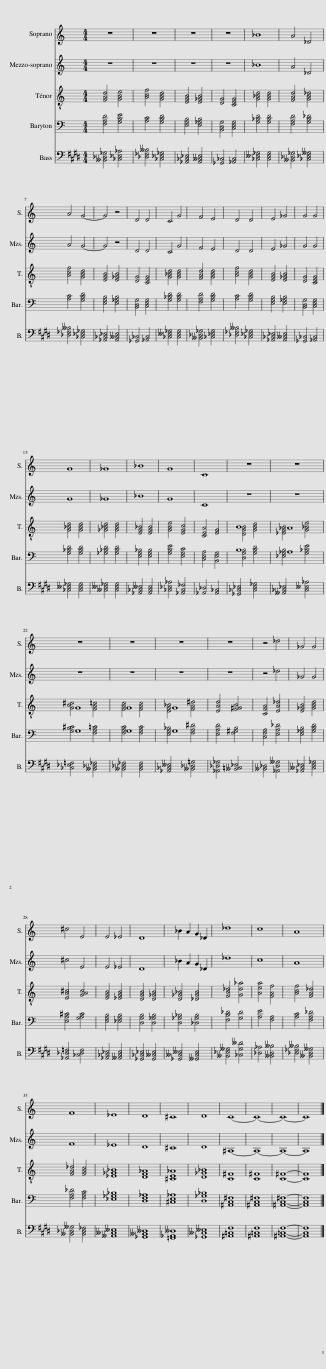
X:1
%%score 1 2 ( 3 4 ) ( 5 6 ) 7
L:1/8
M:4/4
I:linebreak $
K:C
V:1 treble
V:2 treble
V:3 treble-8
V:4 treble-8
V:5 bass
V:6 bass
V:7 bass
V:1
 z8 | z8 | z8 | z8 | _B8 | %5
 A4 _D4 |$ A4 G4- | G4 z4 | D4 D4 | C4 G4 | %10
 F4 E4 | D4 D4 | E4 _G4 | G4 G4 |$ G8 | %15
 _G8 | _B8 | G8 | C8 | z8 | %20
 z8 |$ z8 | z8 | z8 | z8 | %25
 z4 _d4 | _G4 G4 |$ ^c4 E4 | E4 _E4 | D8 | %30
 _B2 A2 G2 _D2 | _d8 | c8 | A8 |$ F8 | %35
 _E8 | D8 | ^C8 | D8 | C8- | %40
 C8- | C8- | C8 |] %43
V:2
 z8 | z8 | z8 | z8 | _B8 | %5
 A4 _D4 |$ A4 G4- | G4 z4 | D4 D4 | C4 G4 | %10
 F4 E4 | D4 D4 | E4 _G4 | G4 G4 |$ G8 | %15
 _G8 | _B8 | G8 | C8 | z8 | %20
 z8 |$ z8 | z8 | z8 | z8 | %25
 z4 _d4 | _G4 G4 |$ ^c4 E4 | E4 _E4 | D8 | %30
 _B2 A2 G2 _D2 | _d8 | c8 | A8 |$ F8 | %35
 _E8 | D8 | ^C8 | D8 | ^A,8- | %40
 A,8- | A,8- | A,8 |] %43
V:3
 [FAd]4 [GBe]4 | [Acf]4 [GBd]4 | [EGB]4 [E_GB]4 | [DG]4 [CEG]4 | [G_Bd]4 [GBd]4 | %5
 [FAd]4 [GB_d]4 |$ [Acf]4 [GBd]4 | [EGB]4 [E_GB]4 | [DG]4 [CEG]4 | [G_Bd]4 [GBd]4 | %10
 [FAd]4 [GBd]4 | [Acf]4 [GBd]4 | [EGB]4 [E_GB]4 | [DG]4 [CEG]4 |$ [G_Bd]4 [GBd]4 | %15
 [_G_Bd]4 [GBd]4 | [EG_B]4 [EGB]4 | [GBe]4 [EGc]4 | [CEA]4 [EG]4 | B8 | %20
 _A8 |$ G8 | G8 | G8 | [EAd]4 [F^GB]4 | %25
 [CFA]4 [EA_d]4 | [E_GB]4 [GBd]4 |$ [EA^c]4 [GAc]4 | [EGB]4 [_EGB]4 | [DGB]4 [D_GB]4 | %30
 [D_G_B]4 [_DGB]4 | [FB_d]4 [Gd_a]4 | [Aea]4 [FAf]4 | [Acf]4 [FA_d]4 |$ [FA_d]4 [FAc]4 | %35
 [_E_G_B]8 | [DF_A]8 | [^CE_A]8 | [D_G_B]8 | [C^F]8 | %40
 [C^F]8 | [C^F]8- | [CF]8 |] %43
V:4
 x8 | x8 | x8 | x8 | x8 | %5
 x8 |$ x8 | x8 | x8 | x8 | %10
 x8 | x8 | x8 | x8 |$ x8 | %15
 x8 | x8 | x8 | x8 | [DGB]4 [GBd]4 | %20
 [_EGB]4 [G_Be]4 |$ [GB^c]4 [FA=c]4 | [FAc]4 [FAc]4 | [EG_B]4 [FA^d]4 | x8 | %25
 x8 | x8 |$ x8 | x8 | x8 | %30
 x8 | x8 | x8 | x8 |$ x8 | %35
 x8 | x8 | x8 | x8 | x8 | %40
 x8 | x8 | x8 |] %43
V:5
 [F,A,D]4 [G,B,E]4 | [A,C]4 [G,B,D]4 | [E,G,B,]4 [E,_G,B,]4 | [B,,D,G,]4 [C,E,G,]4 | [G,_B,D]4 [G,B,D]4 | %5
 [F,A,D]4 [G,B,_D]4 |$ [A,C]4 [G,B,D]4 | [E,G,B,]4 [E,_G,B,]4 | [B,,D,G,]4 [C,E,G,]4 | [G,_B,D]4 [G,B,D]4 | %10
 [F,A,D]4 [G,B,D]4 | [A,C]4 [G,B,D]4 | [E,G,B,]4 [E,_G,B,]4 | [B,,D,G,]4 [C,E,G,]4 |$ [G,_B,D]4 [G,B,D]4 | %15
 [_G,_B,D]4 [G,B,D]4 | [E,G,_B,]4 [E,G,B,]4 | [G,B,E]4 [E,G,C]4 | [C,E,A,]4 [B,,E,G,]4 | B,8 | %20
 _A,8 |$ G,8 | G,8 | G,8 | [E,A,D]4 [F,^G,B,]4 | %25
 [C,F,A,]4 [E,A,_D]4 | [E,_G,B,]4 [G,B,D]4 |$ [E,A,^C]4 [G,A,C]4 | [E,G,B,]4 [_E,G,B,]4 | [D,G,B,]4 [D,_G,B,]4 | %30
 [D,_G,_B,]4 [_D,G,B,]4 | [F,B,_D]4 [G,D]4 | [A,E]4 [F,A,]4 | [A,C]4 [F,A,_D]4 |$ [F,A,_D]4 [F,A,C]4 | %35
 [_E,_G,_B,]8 | [D,F,_A,]8 | [^C,E,_A,]8 | [D,_G,_B,]8 | [^A,,C,^F,]8 | %40
 [^A,,C,^F,]8 | [^A,,C,^F,]8- | [A,,C,F,]8 |] %43
V:6
 x8 | x8 | x8 | x8 | x8 | %5
 x8 |$ x8 | x8 | x8 | x8 | %10
 x8 | x8 | x8 | x8 |$ x8 | %15
 x8 | x8 | x8 | x8 | [D,G,B,]4 [G,B,D]4 | %20
 [_E,G,B,]4 [G,_B,E]4 |$ [G,B,^C]4 [F,A,=C]4 | [F,A,C]4 [F,A,C]4 | [E,G,_B,]4 [F,A,^D]4 | x8 | %25
 x8 | x8 |$ x8 | x8 | x8 | %30
 x8 | x8 | x8 | x8 |$ x8 | %35
 x8 | x8 | x8 | x8 | x8 | %40
 x8 | x8 | x8 |] %43
V:7
[K:E] [__B,,_D,_G,]4 [_C,_E,_A,]4 | [_D,_F,__B,]4 [_C,_E,_G,]4 | [_A,,_C,_E,]4 [A,,__C,E,]4 | [_G,,_C,]4 [_A,,C,]4 | [_C,__E,_G,]4 [C,E,G,]4 | %5
 [__B,,_D,_G,]4 [_C,_E,__G,]4 |$ [_D,_F,__B,]4 [_C,_E,_G,]4 | [_A,,_C,_E,]4 [A,,__C,E,]4 | [_G,,_C,]4 [_A,,C,]4 | [_C,__E,_G,]4 [C,E,G,]4 | %10
 [__B,,_D,_G,]4 [_C,_E,G,]4 | [_D,_F,__B,]4 [_C,_E,_G,]4 | [_A,,_C,_E,]4 [A,,__C,E,]4 | [_G,,_C,]4 [_A,,C,]4 |$ [_C,__E,_G,]4 [C,E,G,]4 | %15
 [__C,__E,_G,]4 [C,E,G,]4 | [_A,,_C,__E,]4 [A,,C,E,]4 | [_C,_E,_A,]4 [_A,,C,_F,]4 | [_A,,_D,]4 [A,,_C,]4 | [_G,,_C,_E,]4 [C,E,_G,]4 | %20
 [__A,,_C,_E,]4 [C,__E,_A,]4 |$ [_C,_E,=F,]4 [__B,,_D,_F,]4 | [__B,,_D,_F,]4 [B,,D,F,]4 | [_A,,_C,__E,]4 [__B,,_D,=G,]4 | [_A,,_D,_G,]4 [__B,,=C,_E,]4 | %25
 [__B,,_D,]4 [_A,,D,__G,]4 | [_A,,__C,_E,]4 [C,E,_G,]4 |$ [_A,,_D,=F,]4 [_C,D,F,]4 | [_A,,_C,_E,]4 [__A,,C,E,]4 | [_G,,_C,_E,]4 [G,,__C,E,]4 | %30
 [_G,,__C,__E,]4 [__G,,C,E,]4 | [__B,,_E,__G,]4 [_C,G,__D]4 | [_D,_A,]4 [__B,,D,__B,]4 | [_D,_F,__B,]4 [__B,,D,__G,]4 |$ [__B,,_D,__G,]4 [B,,D,_F,]4 | %35
 [__A,,__C,__E,]8 | [_G,,__B,,__D,]8 | [=F,,_A,,__D,]8 | [_G,,__C,__E,]8 | [^A,,=C,F,]8 | %40
 [^A,,=C,F,]8 | [^A,,=C,F,]8- | [A,,C,F,]8 |] %43
